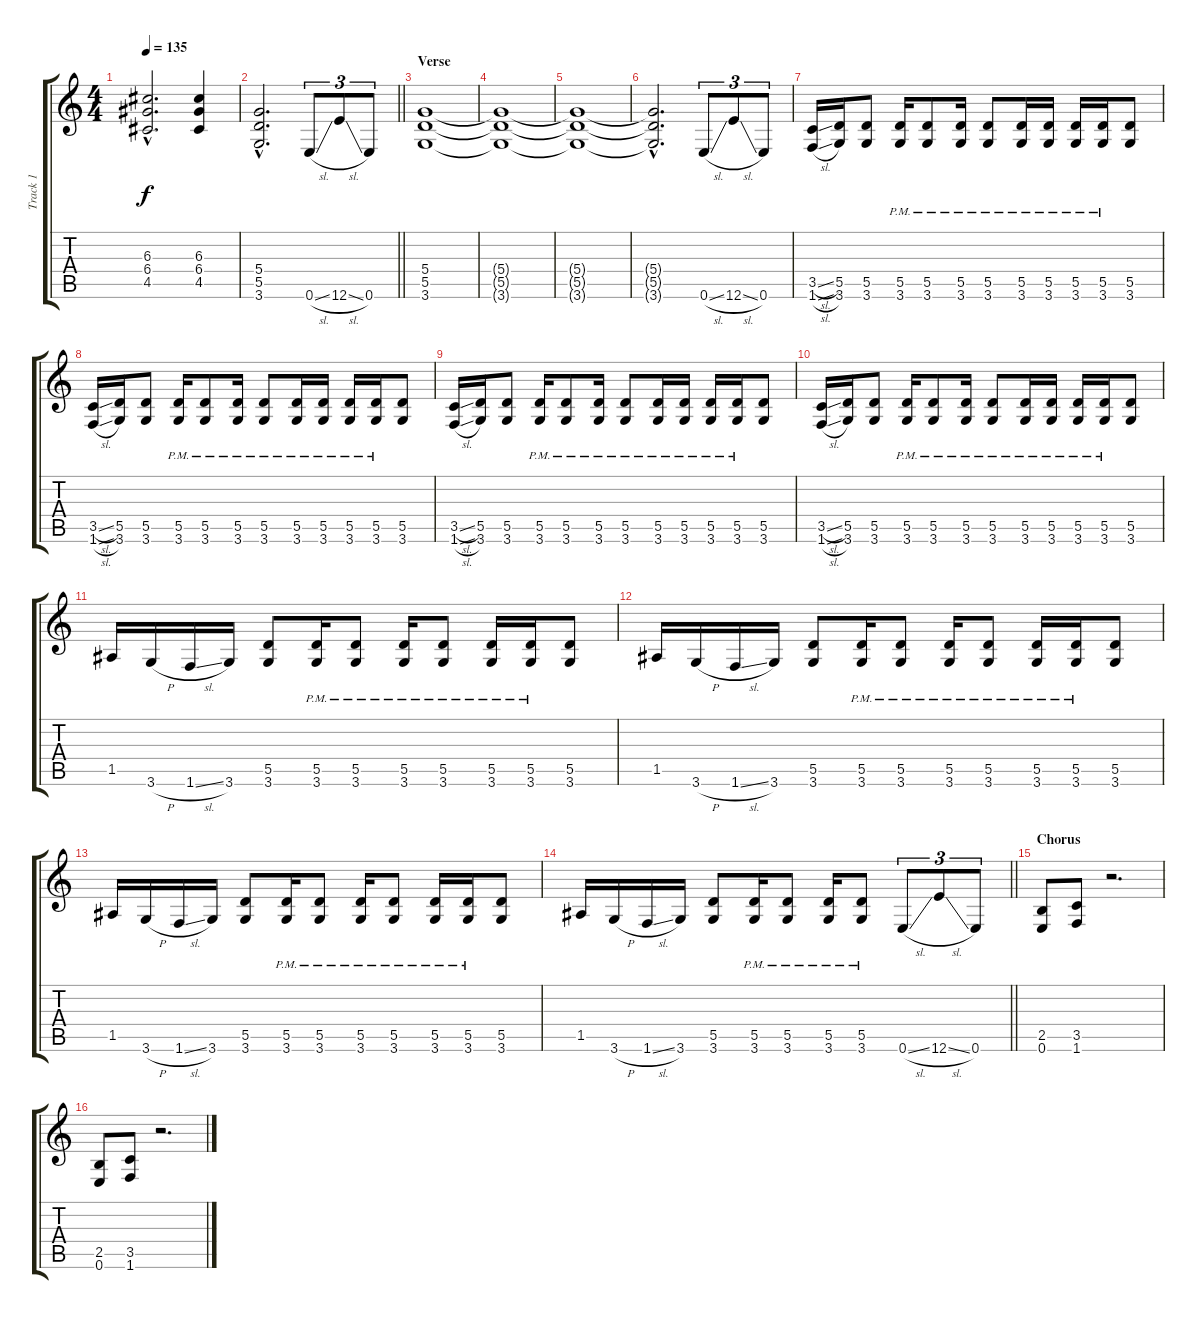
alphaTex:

\track ("Track 1" "Track 1") {instrument distortionguitar}
\staff {score tabs}
\tuning (E4 B3 G3 D3 A2 E2) {hide}
\ts (4 4)
\tempo 135
\clef g2
\ks c
(6.3{hac} 6.4{hac} 4.5{hac}).2{d dy f} (6.3 6.4 4.5).4 |
\barLineRight lightlight
(5.4{hac} 5.5{hac} 3.6{hac}).2{d} 0.6{sl}.8{tu (3 2)} 12.6{sl}.8{tu (3 2)} 0.6.8{tu (3 2)} |
\section ("" "Verse")
(5.4 5.5 3.6).1 |
(5.4{t} 5.5{t} 3.6{t}).1 |
(5.4{t} 5.5{t} 3.6{t}).1 |
(5.4{hac t} 5.5{hac t} 3.6{hac t}).2{d} 0.6{sl}.8{tu (3 2)} 12.6{sl}.8{tu (3 2)} 0.6.8{tu (3 2)} |
(3.5{sl} 1.6{sl}).16 (5.5 3.6).16 (5.5 3.6).8 (5.5{pm} 3.6{pm}).16 (5.5{pm} 3.6{pm}).8 (5.5{pm} 3.6{pm}).16 (5.5{pm} 3.6{pm}).8 (5.5{pm} 3.6{pm}).16 (5.5{pm} 3.6{pm}).16 (5.5{pm} 3.6{pm}).16 (5.5{pm} 3.6{pm}).16 (5.5 3.6).8 |
(3.5{sl} 1.6{sl}).16 (5.5 3.6).16 (5.5 3.6).8 (5.5{pm} 3.6{pm}).16 (5.5{pm} 3.6{pm}).8 (5.5{pm} 3.6{pm}).16 (5.5{pm} 3.6{pm}).8 (5.5{pm} 3.6{pm}).16 (5.5{pm} 3.6{pm}).16 (5.5{pm} 3.6{pm}).16 (5.5{pm} 3.6{pm}).16 (5.5 3.6).8 |
(3.5{sl} 1.6{sl}).16 (5.5 3.6).16 (5.5 3.6).8 (5.5{pm} 3.6{pm}).16 (5.5{pm} 3.6{pm}).8 (5.5{pm} 3.6{pm}).16 (5.5{pm} 3.6{pm}).8 (5.5{pm} 3.6{pm}).16 (5.5{pm} 3.6{pm}).16 (5.5{pm} 3.6{pm}).16 (5.5{pm} 3.6{pm}).16 (5.5 3.6).8 |
(3.5{sl} 1.6{sl}).16 (5.5 3.6).16 (5.5 3.6).8 (5.5{pm} 3.6{pm}).16 (5.5{pm} 3.6{pm}).8 (5.5{pm} 3.6{pm}).16 (5.5{pm} 3.6{pm}).8 (5.5{pm} 3.6{pm}).16 (5.5{pm} 3.6{pm}).16 (5.5{pm} 3.6{pm}).16 (5.5{pm} 3.6{pm}).16 (5.5 3.6).8 |
1.5.16 3.6{h}.16 1.6{sl}.16 3.6.16 (5.5 3.6).8 (5.5{pm} 3.6{pm}).16 (5.5{pm} 3.6{pm}).8 (5.5{pm} 3.6{pm}).16 (5.5{pm} 3.6{pm}).8 (5.5{pm} 3.6{pm}).16 (5.5{pm} 3.6{pm}).16 (5.5 3.6).8 |
1.5.16 3.6{h}.16 1.6{sl}.16 3.6.16 (5.5 3.6).8 (5.5{pm} 3.6{pm}).16 (5.5{pm} 3.6{pm}).8 (5.5{pm} 3.6{pm}).16 (5.5{pm} 3.6{pm}).8 (5.5{pm} 3.6{pm}).16 (5.5{pm} 3.6{pm}).16 (5.5 3.6).8 |
1.5.16 3.6{h}.16 1.6{sl}.16 3.6.16 (5.5 3.6).8 (5.5{pm} 3.6{pm}).16 (5.5{pm} 3.6{pm}).8 (5.5{pm} 3.6{pm}).16 (5.5{pm} 3.6{pm}).8 (5.5{pm} 3.6{pm}).16 (5.5{pm} 3.6{pm}).16 (5.5 3.6).8 |
\barLineRight lightlight
1.5.16 3.6{h}.16 1.6{sl}.16 3.6.16 (5.5 3.6).8 (5.5{pm} 3.6{pm}).16 (5.5{pm} 3.6{pm}).8 (5.5{pm} 3.6{pm}).16 (5.5{pm} 3.6{pm}).8 0.6{sl}.8{tu (3 2)} 12.6{sl}.8{tu (3 2)} 0.6.8{tu (3 2)} |
\section ("" "Chorus")
(2.5 0.6).8 (3.5 1.6).8 r.2{d} |
(2.5 0.6).8 (3.5 1.6).8 r.2{d}
